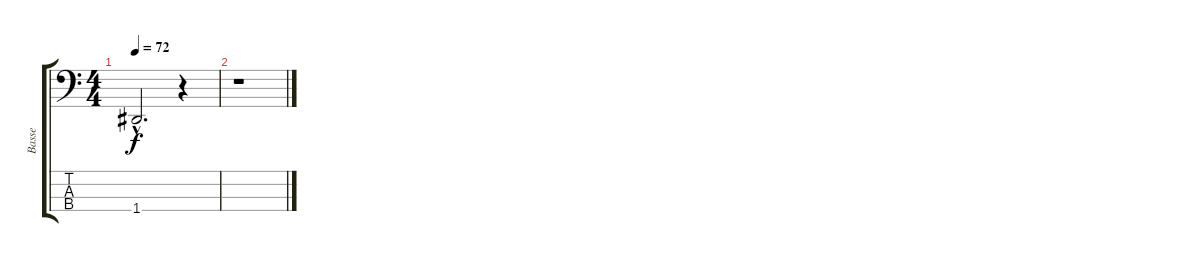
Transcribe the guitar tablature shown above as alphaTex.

\track ("Basse" "Basse") {instrument electricbasspick}
\staff {score tabs}
\tuning (G2 D2 A1 D1) {hide}
\ts (4 4)
\tempo 72
\clef f4
\ks c
1.4{hac t}.2{d dy f} r.4 |
r.1
